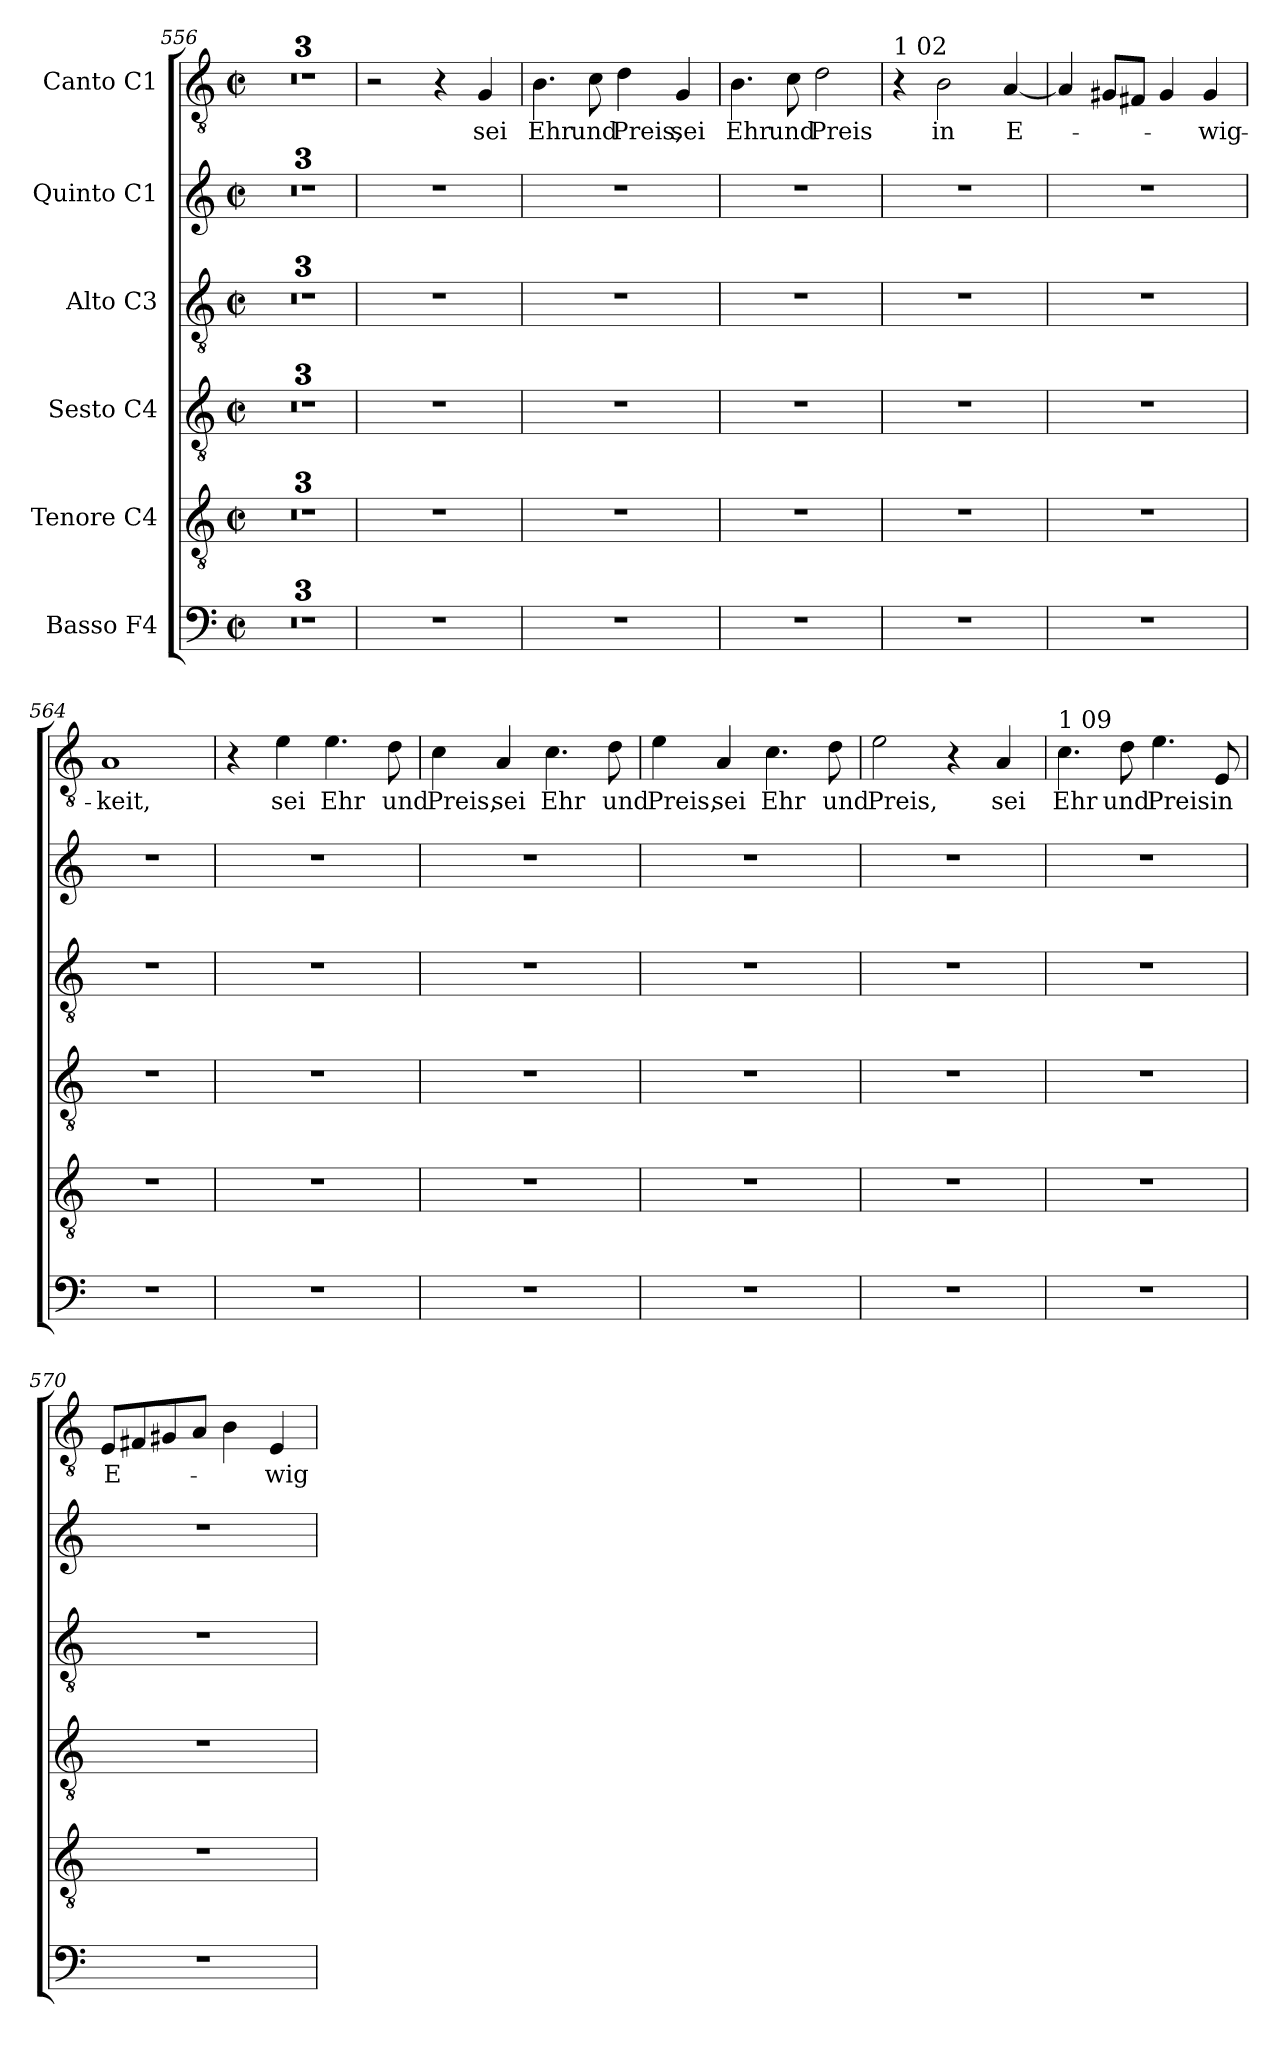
**kern	**kern	**kern	**kern	**kern	**kern	**text
*part6	*part5	*part4	*part3	*part2	*part1	*part1
*staff6	*staff5	*staff4	*staff3	*staff2	*staff1	*staff1
*I"Basso  F4	*I"Tenore  C4	*I"Sesto  C4	*I"Alto  C3	*I"Quinto  C1	*I"Canto C1	*
*clefF4	*clefGv2	*clefGv2	*clefGv2	*clefG2	*clefGv2	*
*M2/2	*M2/2	*M2/2	*M2/2	*M2/2	*M2/2	*
*met(c|)	*met(c|)	*met(c|)	*met(c|)	*met(c|)	*met(c|)	*
=556	=556	=556	=556	=556	=556	=556
1r	1r	1r	1r	1r	1r	.
=557	=557	=557	=557	=557	=557	=557
1r	1r	1r	1r	1r	1r	.
=558	=558	=558	=558	=558	=558	=558
1r	1r	1r	1r	1r	1r	.
=559	=559	=559	=559	=559	=559	=559
1r	1r	1r	1r	1r	2r	.
.	.	.	.	.	4r	.
!	!	!	!	!	!	!LO:LY:b:cj
.	.	.	.	.	4G/	sei
=560	=560	=560	=560	=560	=560	=560
!	!	!	!	!	!	!LO:LY:b:cj
1r	1r	1r	1r	1r	4.B\	Ehr
!	!	!	!	!	!	!LO:LY:b:cj
.	.	.	.	.	8c\	und
!	!	!	!	!	!	!LO:LY:b:cj
.	.	.	.	.	4d\	Preis,
!	!	!	!	!	!	!LO:LY:b:cj
.	.	.	.	.	4G/	sei
=561	=561	=561	=561	=561	=561	=561
!	!	!	!	!	!	!LO:LY:b:cj
1r	1r	1r	1r	1r	4.B\	Ehr
!	!	!	!	!	!	!LO:LY:b:cj
.	.	.	.	.	8c\	und
!	!	!	!	!	!	!LO:LY:b:cj
.	.	.	.	.	2d\	Preis
!!LO:LB:g=z
=562	=562	=562	=562	=562	=562	=562
!	!	!	!	!	!LO:TX:a:t=1 02	!
1r	1r	1r	1r	1r	4r	.
!	!	!	!	!	!	!LO:LY:b:cj
.	.	.	.	.	2B\	in
!	!	!	!	!	!	!LO:LY:b:cj
.	.	.	.	.	[<4A/	E-
=563	=563	=563	=563	=563	=563	=563
1r	1r	1r	1r	1r	4A/]	.
.	.	.	.	.	8G#X/L	.
.	.	.	.	.	8F#X/J	.
.	.	.	.	.	4G#/	.
!	!	!	!	!	!	!LO:LY:b:cj
.	.	.	.	.	4G#/	-wig-
=564	=564	=564	=564	=564	=564	=564
!	!	!	!	!	!	!LO:LY:b:cj
1r	1r	1r	1r	1r	1A	-keit,
=565	=565	=565	=565	=565	=565	=565
1r	1r	1r	1r	1r	4r	.
!	!	!	!	!	!	!LO:LY:b:cj
.	.	.	.	.	4e\	sei
!	!	!	!	!	!	!LO:LY:b:cj
.	.	.	.	.	4.e\	Ehr
!	!	!	!	!	!	!LO:LY:b:cj
.	.	.	.	.	8d\	und
=566	=566	=566	=566	=566	=566	=566
!	!	!	!	!	!	!LO:LY:b:cj
1r	1r	1r	1r	1r	4c\	Preis,
!	!	!	!	!	!	!LO:LY:b:cj
.	.	.	.	.	4A/	sei
!	!	!	!	!	!	!LO:LY:b:cj
.	.	.	.	.	4.c\	Ehr
!	!	!	!	!	!	!LO:LY:b:cj
.	.	.	.	.	8d\	und
=567	=567	=567	=567	=567	=567	=567
!	!	!	!	!	!	!LO:LY:b:cj
1r	1r	1r	1r	1r	4e\	Preis,
!	!	!	!	!	!	!LO:LY:b:cj
.	.	.	.	.	4A/	sei
!	!	!	!	!	!	!LO:LY:b:cj
.	.	.	.	.	4.c\	Ehr
!	!	!	!	!	!	!LO:LY:b:cj
.	.	.	.	.	8d\	und
=568	=568	=568	=568	=568	=568	=568
!	!	!	!	!	!	!LO:LY:b:cj
1r	1r	1r	1r	1r	2e\	Preis,
.	.	.	.	.	4r	.
!	!	!	!	!	!	!LO:LY:b:cj
.	.	.	.	.	4A/	sei
!!LO:LB:g=z
=569	=569	=569	=569	=569	=569	=569
!	!	!	!	!	!LO:TX:a:t=1 09	!
!	!	!	!	!	!	!LO:LY:b:cj
1r	1r	1r	1r	1r	4.c\	Ehr
!	!	!	!	!	!	!LO:LY:b:cj
.	.	.	.	.	8d\	und
!	!	!	!	!	!	!LO:LY:b:cj
.	.	.	.	.	4.e\	Preis
!	!	!	!	!	!	!LO:LY:b:cj
.	.	.	.	.	8E/	in
=570	=570	=570	=570	=570	=570	=570
!	!	!	!	!	!	!LO:LY:b:cj
1r	1r	1r	1r	1r	8E/L	E-
.	.	.	.	.	8F#X/	.
.	.	.	.	.	8G#X/	.
.	.	.	.	.	8A/J	.
.	.	.	.	.	4B\	.
!	!	!	!	!	!	!LO:LY:b:cj
.	.	.	.	.	4E/	-wig-
=	=	=	=	=	=	=
*-	*-	*-	*-	*-	*-	*-
